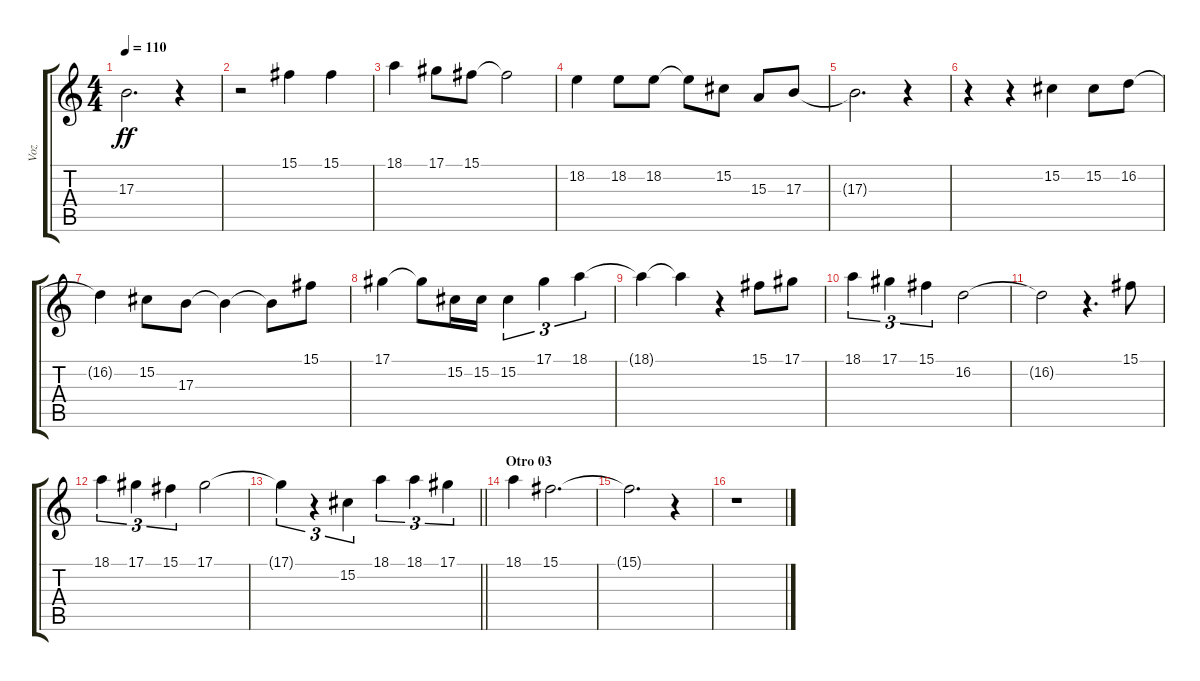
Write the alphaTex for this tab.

\track ("Voz" "Voz") {instrument altosax}
\staff {score tabs}
\tuning (Eb4 Bb3 Gb3 Db3 Ab2 Eb2) {hide}
\ts (4 4)
\tempo 110
\clef g2
\ks c
17.3{t}.2{d dy ff} r.4 |
r.2 15.1.4 15.1.4 |
18.1.4 17.1.8 15.1.8 15.1{t}.2 |
18.2.4 18.2.8 18.2.8 18.2{t}.8 15.2.8 15.3.8 17.3.8 |
17.3{t}.2{d} r.4 |
r.4 r.4 15.2.4 15.2.8 16.2.8 |
16.2{t}.4 15.2.8 17.3.8 17.3{t}.4 17.3{t}.8 15.1.8 |
17.1.4 17.1{t}.8 15.2.16 15.2.16 15.2.4{tu (3 2)} 17.1.4{tu (3 2)} 18.1.4{tu (3 2)} |
18.1{t}.4 18.1{t}.4 r.4 15.1.8 17.1.8 |
18.1.4{tu (3 2)} 17.1.4{tu (3 2)} 15.1.4{tu (3 2)} 16.2.2 |
16.2{t}.2 r.4{d} 15.1.8 |
18.1.4{tu (3 2)} 17.1.4{tu (3 2)} 15.1.4{tu (3 2)} 17.1.2 |
\barLineRight lightlight
17.1{t}.4{tu (3 2)} r.4{tu (3 2)} 15.2.4{tu (3 2)} 18.1.4{tu (3 2)} 18.1.4{tu (3 2)} 17.1.4{tu (3 2)} |
\section ("" "Otro 03")
18.1.4 15.1.2{d} |
15.1{t}.2{d} r.4 |
r.1
